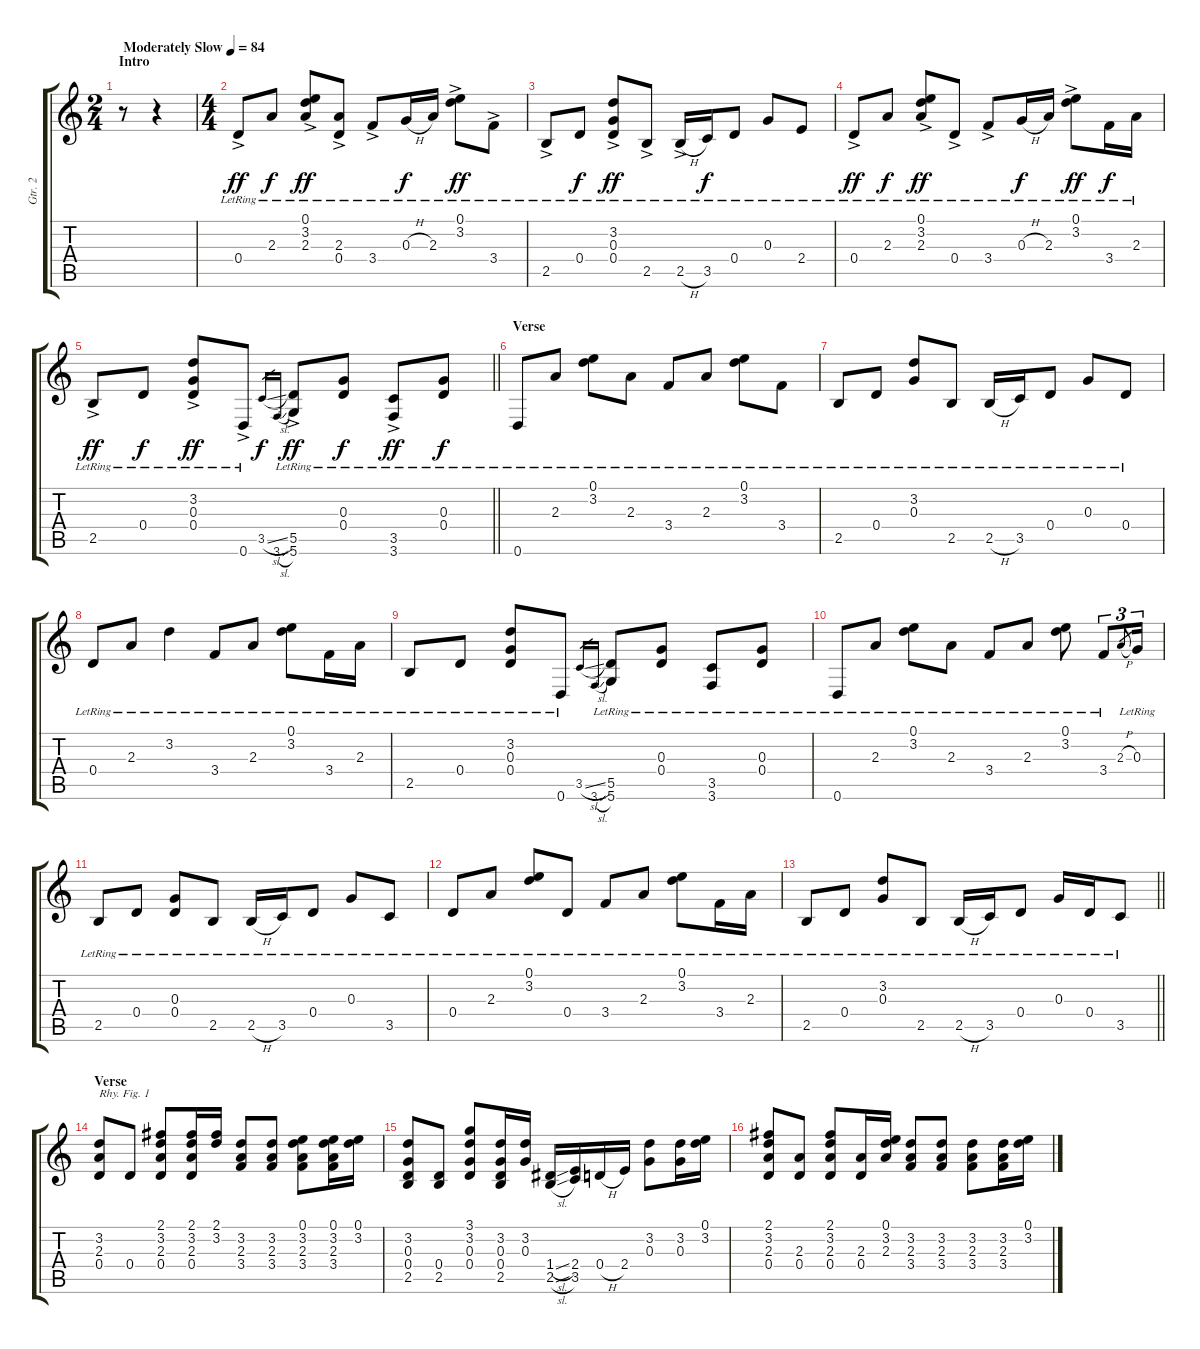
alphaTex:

\track ("Gtr. 2" "Gtr. 2") {instrument acousticguitarsteel}
\staff {score tabs}
\tuning (E4 B3 G3 D3 A2 D2) {hide}
\ts (2 4)
\section ("" "Intro")
\tempo (84 "Moderately Slow")
\clef g2
\ks c
r.8{dy ff instrument acousticguitarsteel} r.4 |
\ts (4 4)
0.4{ac lr}.8 2.3{lr}.8{dy f} (0.1{ac lr} 3.2{ac} 2.3{ac lr}).8{dy ff} (2.3{ac lr} 0.4{ac lr}).8 3.4{ac lr}.8 0.3{h lr}.16{dy f} 2.3{lr}.16 (0.1{ac lr} 3.2{ac lr}).8{dy ff} 3.4{ac lr}.8 |
2.5{ac lr}.8 0.4{lr}.8{dy f} (3.2{ac lr} 0.3{ac lr} 0.4{ac lr}).8{dy ff} 2.5{ac lr}.8 2.5{h ac lr}.16 3.5{lr}.16{dy f} 0.4{lr}.8 0.3{lr}.8 2.4{lr}.8 |
0.4{ac lr}.8{dy ff} 2.3{lr}.8{dy f} (0.1{ac lr} 3.2{ac lr} 2.3{ac lr}).8{dy ff} 0.4{ac lr}.8 3.4{ac lr}.8 0.3{h lr}.16{dy f} 2.3{lr}.16 (0.1{ac lr} 3.2{ac lr}).8{dy ff} 3.4{lr}.16{dy f} 2.3{lr}.16 |
\barLineRight lightlight
2.5{ac lr}.8{dy ff} 0.4{lr}.8{dy f} (3.2{ac lr} 0.3{ac lr} 0.4{ac lr}).8{dy ff} 0.6{ac lr}.8 3.5{sl}.16{gr dy f} 3.6{sl}.16{gr} (5.5{ac lr} 5.6{ac lr}).8{dy ff} (0.3{lr} 0.4{lr}).8{dy f} (3.5{ac lr} 3.6{ac lr}).8{dy ff} (0.3{lr} 0.4{lr}).8{dy f} |
\section ("" "Verse")
0.6{lr}.8 2.3{lr}.8 (0.1{lr} 3.2{lr}).8 2.3{lr}.8 3.4{lr}.8 2.3{lr}.8 (0.1{lr} 3.2{lr}).8 3.4{lr}.8 |
2.5{lr}.8 0.4{lr}.8 (3.2{lr} 0.3{lr}).8 2.5{lr}.8 2.5{h lr}.16 3.5{lr}.16 0.4{lr}.8 0.3{lr}.8 0.4{lr}.8 |
0.4{lr}.8 2.3{lr}.8 3.2{lr}.4 3.4{lr}.8 2.3{lr}.8 (0.1{lr} 3.2{lr}).8 3.4{lr}.16 2.3{lr}.16 |
2.5{lr}.8 0.4{lr}.8 (3.2{lr} 0.3{lr} 0.4{lr}).8 0.6{lr}.8 3.5{sl}.16{gr} 3.6{sl}.16{gr} (5.5{lr} 5.6{lr}).8 (0.3{lr} 0.4{lr}).8 (3.5{lr} 3.6{lr}).8 (0.3{lr} 0.4{lr}).8 |
0.6{lr}.8 2.3{lr}.8 (0.1{lr} 3.2{lr}).8 2.3{lr}.8 3.4{lr}.8 2.3{lr}.8 (0.1{lr} 3.2{lr}).8 3.4{lr}.8{tu (3 2)} 2.3{h}.8{gr} 0.3{lr}.16{tu (3 2)} |
2.5{lr}.8 0.4{lr}.8 (0.3{lr} 0.4{lr}).8 2.5{lr}.8 2.5{h lr}.16 3.5{lr}.16 0.4{lr}.8 0.3{lr}.8 3.5{lr}.8 |
0.4{lr}.8 2.3{lr}.8 (0.1{lr} 3.2{lr}).8 0.4{lr}.8 3.4{lr}.8 2.3{lr}.8 (0.1{lr} 3.2{lr}).8 3.4{lr}.16 2.3{lr}.16 |
\barLineRight lightlight
2.5{lr}.8 0.4{lr}.8 (3.2{lr} 0.3{lr}).8 2.5{lr}.8 2.5{h lr}.16 3.5{lr}.16 0.4{lr}.8 0.3{lr}.16 0.4{lr}.16 3.5{lr}.8 |
\section ("" "Verse")
(3.2 2.3 0.4).8{txt "Rhy. Fig. 1"} 0.4.8 (2.1 3.2 2.3 0.4).8 (2.1 3.2 2.3 0.4).16 (2.1 3.2).16 (3.2 2.3 3.4).8 (3.2 2.3 3.4).8 (0.1 3.2 2.3 3.4).8 (0.1 3.2 2.3 3.4).16 (0.1 3.2).16 |
(3.2 0.3 0.4 2.5).8 (0.4 2.5).8 (3.1 3.2 0.3 0.4).8 (3.2 0.3 0.4 2.5).16 (3.2 0.3).16 (1.4{sl} 2.5{sl}).16 (2.4 3.5).16 0.4{h}.16 2.4.16 (3.2 0.3).8 (3.2 0.3).16 (0.1 3.2).16 |
(2.1 3.2 2.3 0.4).8 (2.3 0.4).8 (2.1 3.2 2.3 0.4).8 (2.3 0.4).16 (0.1 3.2 2.3).16 (3.2 2.3 3.4).8 (3.2 2.3 3.4).8 (3.2 2.3 3.4).8 (3.2 2.3 3.4).16 (0.1 3.2).16
